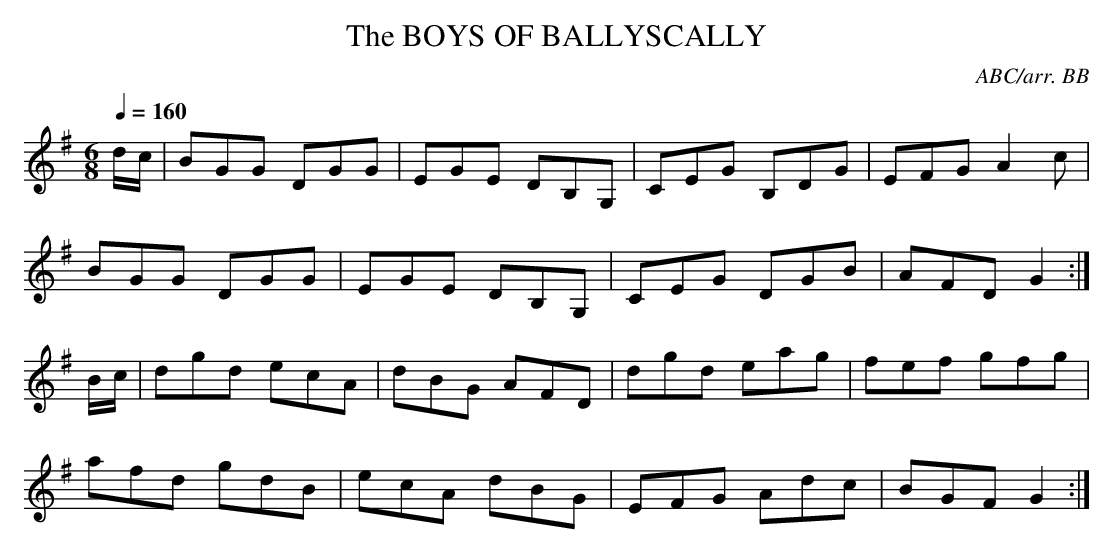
X:1
T:BOYS OF BALLYSCALLY, The
C:ABC/arr. BB
L:1/8
Q:1/4=160
M:6/8
K:G
d/c/|BGG DGG|EGE DB,G,|CEG B,DG|EFG A2c|
BGG DGG|EGE DB,G,|CEG DGB|AFD G2:|
B/c/|dgd ecA|dBG AFD|dgd eag|fef gfg|
afd gdB|ecA dBG|EFG Adc|BGF G2:|
